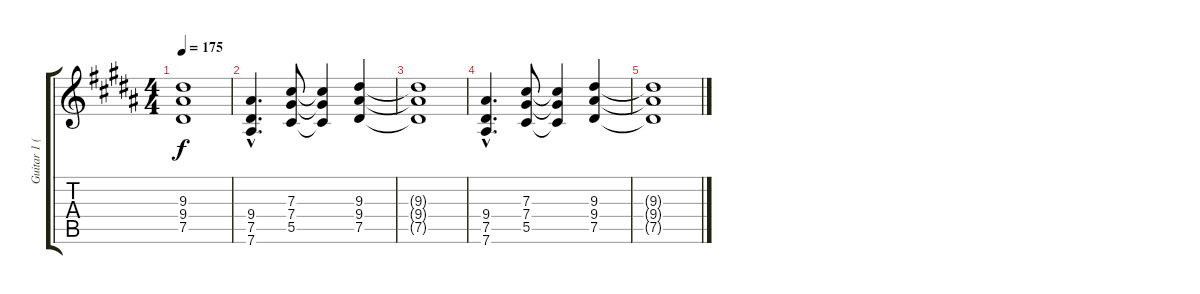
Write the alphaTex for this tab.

\track ("Guitar 1 (SheJa)" "Guitar 1 (") {instrument distortionguitar}
\staff {score tabs}
\tuning (Eb4 Bb3 Gb3 Db3 Ab2 Eb2) {hide}
\ts (4 4)
\tempo 175
\clef g2
\ks b
(9.3{t} 9.4{t} 7.5{t}).1{dy f} |
(9.4{hac} 7.5{hac} 7.6{hac}).4{d} (7.3 7.4 5.5).8 (7.3{t} 7.4{t} 5.5{t}).4 (9.3 9.4 7.5).4 |
(9.3{t} 9.4{t} 7.5{t}).1 |
(9.4{hac} 7.5{hac} 7.6{hac}).4{d} (7.3 7.4 5.5).8 (7.3{t} 7.4{t} 5.5{t}).4 (9.3 9.4 7.5).4 |
(9.3{t} 9.4{t} 7.5{t}).1
